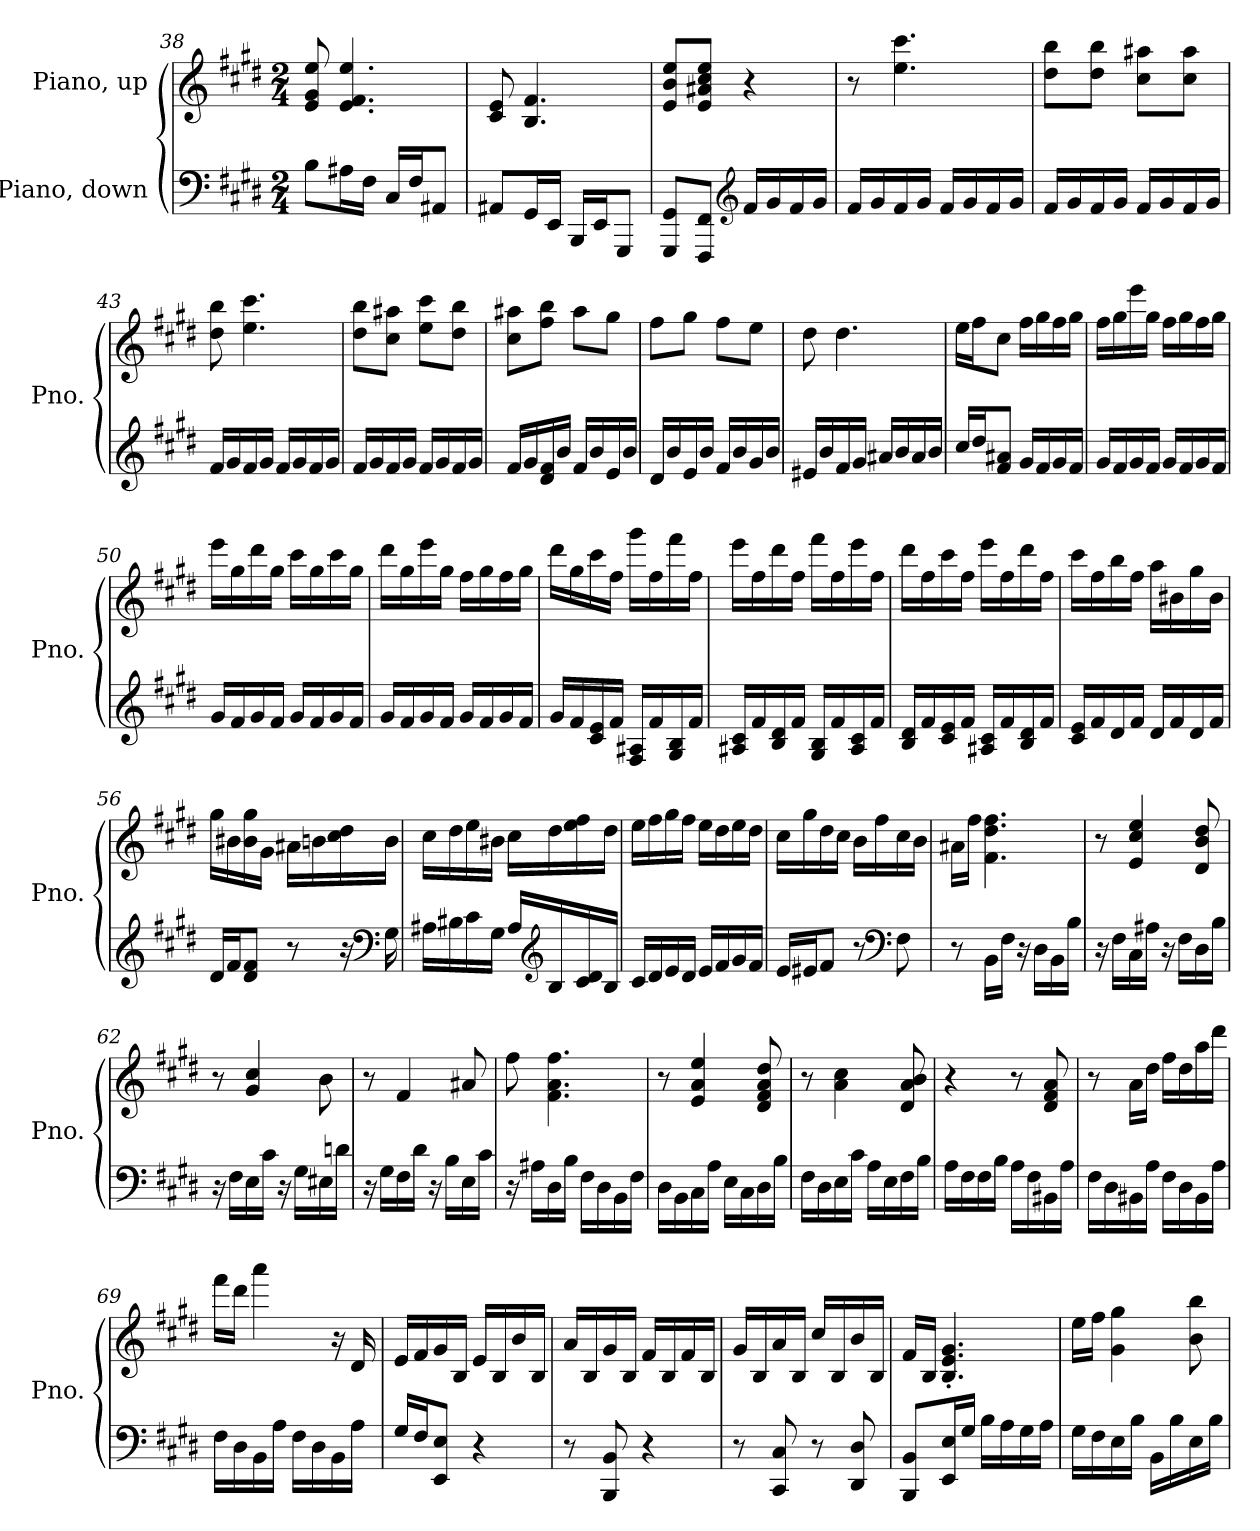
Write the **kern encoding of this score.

**kern	**kern
*part2	*part1
*staff2	*staff1
*I"Piano, down	*I"Piano, up
*I'Pno.	*I'Pno.
*clefF4	*clefG2
*k[f#c#g#d#]	*k[f#c#g#d#]
*M2/4	*M2/4
=38	=38
8B\L	8e/ 8g#/ 8ee/
16A#X\L	4.e/ 4.f#/ 4.ee/
16F#\JJ	.
16C#/LL	.
16F#/J	.
8AA#X/J	.
=39	=39
8AA#X/L	8c#/ 8e/
16GG#/L	4.B/ 4.f#/
16EE/JJ	.
16BBB/LL	.
16EE/J	.
8GGG#/J	.
!!LO:LB:g=z
=40	=40
8GGG#/ 8GG#/L	8e/ 8b/ 8ee/L
8FFF#/ 8FF#/J	8e/ 8a#X/ 8cc#/ 8ee/J
*clefG2	*
16f#/LL	4r
16g#/	.
16f#/	.
16g#/JJ	.
=41	=41
16f#/LL	8r
16g#/	.
16f#/	4.ee\ 4.ccc#\
16g#/JJ	.
16f#/LL	.
16g#/	.
16f#/	.
16g#/JJ	.
=42	=42
16f#/LL	8dd#\ 8bb\L
16g#/	.
16f#/	8dd#\ 8bb\J
16g#/JJ	.
16f#/LL	8cc#\ 8aa#X\L
16g#/	.
16f#/	8cc#\ 8aa#\J
16g#/JJ	.
=43	=43
16f#/LL	8dd#\ 8bb\
16g#/	.
16f#/	4.ee\ 4.ccc#\
16g#/JJ	.
16f#/LL	.
16g#/	.
16f#/	.
16g#/JJ	.
!!LO:LB:g=z
=44	=44
16f#/LL	8dd#\ 8bb\L
16g#/	.
16f#/	8cc#\ 8aa#X\J
16g#/JJ	.
16f#/LL	8ee\ 8ccc#\L
16g#/	.
16f#/	8dd#\ 8bb\J
16g#/JJ	.
=45	=45
16f#/LL	8cc#\ 8aa#X\L
16g#/	.
16d#/ 16f#/	8ff#\ 8bb\J
16b/JJ	.
16f#/LL	8aa#\L
16b/	.
16e/	8gg#\J
16b/JJ	.
=46	=46
16d#/LL	8ff#\L
16b/	.
16e/	8gg#\J
16b/JJ	.
16f#/LL	8ff#\L
16b/	.
16g#/	8ee\J
16b/JJ	.
=47	=47
16e#X/LL	8dd#\
16b/	.
16f#/	4.dd#\
16g#/JJ	.
16a#X/LL	.
16b/	.
16a#/	.
16b/JJ	.
!!LO:PB:g=z
=48	=48
16cc#/LL	16ee\LL
16dd#/J	16ff#\J
8f#/ 8a#X/J	8cc#\J
16g#/LL	16ff#\LL
16f#/	16gg#\
16g#/	16ff#\
16f#/JJ	16gg#\JJ
=49	=49
16g#/LL	16ff#\LL
16f#/	16gg#\
16g#/	16eee\
16f#/JJ	16gg#\JJ
16g#/LL	16ff#\LL
16f#/	16gg#\
16g#/	16ff#\
16f#/JJ	16gg#\JJ
=50	=50
16g#/LL	16eee\LL
16f#/	16gg#\
16g#/	16ddd#\
16f#/JJ	16gg#\JJ
16g#/LL	16ccc#\LL
16f#/	16gg#\
16g#/	16ccc#\
16f#/JJ	16gg#\JJ
=51	=51
16g#/LL	16ddd#\LL
16f#/	16gg#\
16g#/	16eee\
16f#/JJ	16gg#\JJ
16g#/LL	16ff#\LL
16f#/	16gg#\
16g#/	16ff#\
16f#/JJ	16gg#\JJ
!!LO:LB:g=z
=52	=52
16g#/LL	16ddd#\LL
16f#/	16gg#\
16c#/ 16e/	16ccc#\
16f#/JJ	16ff#\JJ
16F#/ 16A#X/LL	16ggg#\LL
16f#/	16ff#\
16G#/ 16B/	16fff#\
16f#/JJ	16ff#\JJ
=53	=53
16A#X/ 16c#/LL	16eee\LL
16f#/	16ff#\
16B/ 16d#/	16ddd#\
16f#/JJ	16ff#\JJ
16G#/ 16B/LL	16fff#\LL
16f#/	16ff#\
16A#/ 16c#/	16eee\
16f#/JJ	16ff#\JJ
=54	=54
16B/ 16d#/LL	16ddd#\LL
16f#/	16ff#\
16c#/ 16e/	16ccc#\
16f#/JJ	16ff#\JJ
16A#X/ 16c#/LL	16eee\LL
16f#/	16ff#\
16B/ 16d#/	16ddd#\
16f#/JJ	16ff#\JJ
=55	=55
16c#/ 16e/LL	16ccc#\LL
16f#/	16ff#\
16d#/	16bb\
16f#/JJ	16ff#\JJ
16d#/LL	16aa\LL
16f#/	16b#X\
16d#/	16gg#\
16f#/JJ	16b#\JJ
!!LO:LB:g=z
=56	=56
16d#/LL	16gg#\LL
16f#/J	16b#X\
8d#/ 8f#/J	16b#\ 16gg#\
.	16g#\JJ
8r	16a#X\LL
.	16bn\
16r	16cc#\ 16dd#\
*clefF4	*
16G#\	16b\JJ
=57	=57
16A#X\LL	16cc#\LL
16B#X\	16dd#\
16c#\	16ee\
16G#\JJ	16b#X\JJ
16A#/LL	16cc#\LL
*clefG2	*
16B#/	16dd#\
16c#/ 16d#/	16ee\ 16ff#\
16B#/JJ	16dd#\JJ
=58	=58
16c#/LL	16ee\LL
16d#/	16ff#\
16e/	16gg#\
16d#/JJ	16ff#\JJ
16e/LL	16ee\LL
16f#/	16dd#\
16g#/	16ee\
16f#/JJ	16dd#\JJ
!!LO:LB:g=z
=59	=59
16e/LL	16cc#\LL
16e#X/J	16gg#\
8f#/J	16dd#\
.	16cc#\JJ
8r	16b\LL
.	16ff#\
*clefF4	*
8F#\	16cc#\
.	16b\JJ
=60	=60
8r	16a#X\LL
.	16ff#\JJ
16BB\LL	4.f#\ 4.dd#\ 4.ff#\
16F#\JJ	.
16r	.
16D#\LL	.
16BB\	.
16B\JJ	.
=61	=61
16r	8r
16F#\LL	.
16C#\	4e/ 4cc#/ 4ee/
16A#X\JJ	.
16r	.
16F#\LL	.
16D#\	8d#/ 8b/ 8dd#/
16B\JJ	.
=62	=62
16r	8r
16F#\LL	.
16E\	4g#/ 4cc#/
16c#\JJ	.
16r	.
16G#\LL	.
16E#X\	8b\
16dn\JJ	.
!!LO:LB:g=z
=63	=63
16r	8r
16G#\LL	.
16F#\	4f#/
16d#\JJ	.
16r	.
16B\LL	.
16E\	8a#X/
16c#\JJ	.
=64	=64
16r	8ff#\
16A#X\LL	.
16D#\	4.f#\ 4.a\ 4.ff#\
16B\JJ	.
16F#\LL	.
16D#\	.
16BB\	.
16F#\JJ	.
=65	=65
16D#\LL	8r
16BB\	.
16C#\	4e/ 4a/ 4ee/
16A\JJ	.
16E\LL	.
16C#\	.
16D#\	8d#/ 8f#/ 8a/ 8dd#/
16B\JJ	.
=66	=66
16F#\LL	8r
16D#\	.
16E\	4a\ 4cc#\
16c#\JJ	.
16A\LL	.
16E\	.
16F#\	8d#/ 8a/ 8b/
16B\JJ	.
!!LO:LB:g=z
=67	=67
16A\LL	4r
16F#\	.
16F#\	.
16B\JJ	.
16A\LL	8r
16F#\	.
16BB#X\	8d#/ 8f#/ 8a/
16A\JJ	.
=68	=68
16F#\LL	8r
16D#\	.
16BB#X\	16a\LL
16A\JJ	16dd#\JJ
16F#\LL	16ff#\LL
16D#\	16dd#\
16BB#\	16aa\
16A\JJ	16ddd#\JJ
=69	=69
16F#\LL	16fff#\LL
16D#\	16ddd#\JJ
16BB\	4aaa\
16A\JJ	.
16F#\LL	.
16D#\	.
16BB\	16r
16A\JJ	16d#/
=70	=70
16G#/LL	16e/LL
16F#/J	16f#/
8EE/ 8E/J	16g#/
.	16B/JJ
4r	16e/LL
.	16B/
.	16b/
.	16B/JJ
!!LO:PB:g=z
=71	=71
8r	16a/LL
.	16B/
8BBB/ 8BB/	16g#/
.	16B/JJ
4r	16f#/LL
.	16B/
.	16f#/
.	16B/JJ
=72	=72
8r	16g#/LL
.	16B/
8CC#/ 8C#/	16a/
.	16B/JJ
8r	16cc#/LL
.	16B/
8DD#/ 8D#/	16b/
.	16B/JJ
=73	=73
8BBB/ 8BB/L	16f#/LL
.	16B/JJ
16EE/ 16E/L	4.B/' 4.e/' 4.g#/'
16G#/JJ	.
16B\LL	.
16A\	.
16G#\	.
16A\JJ	.
=74	=74
16G#\LL	16ee\LL
16F#\	16ff#\JJ
16E\	4g#\ 4gg#\
16B\JJ	.
16BB\LL	.
16B\	.
16E\	8b\ 8bb\
16B\JJ	.
=	=
*-	*-
